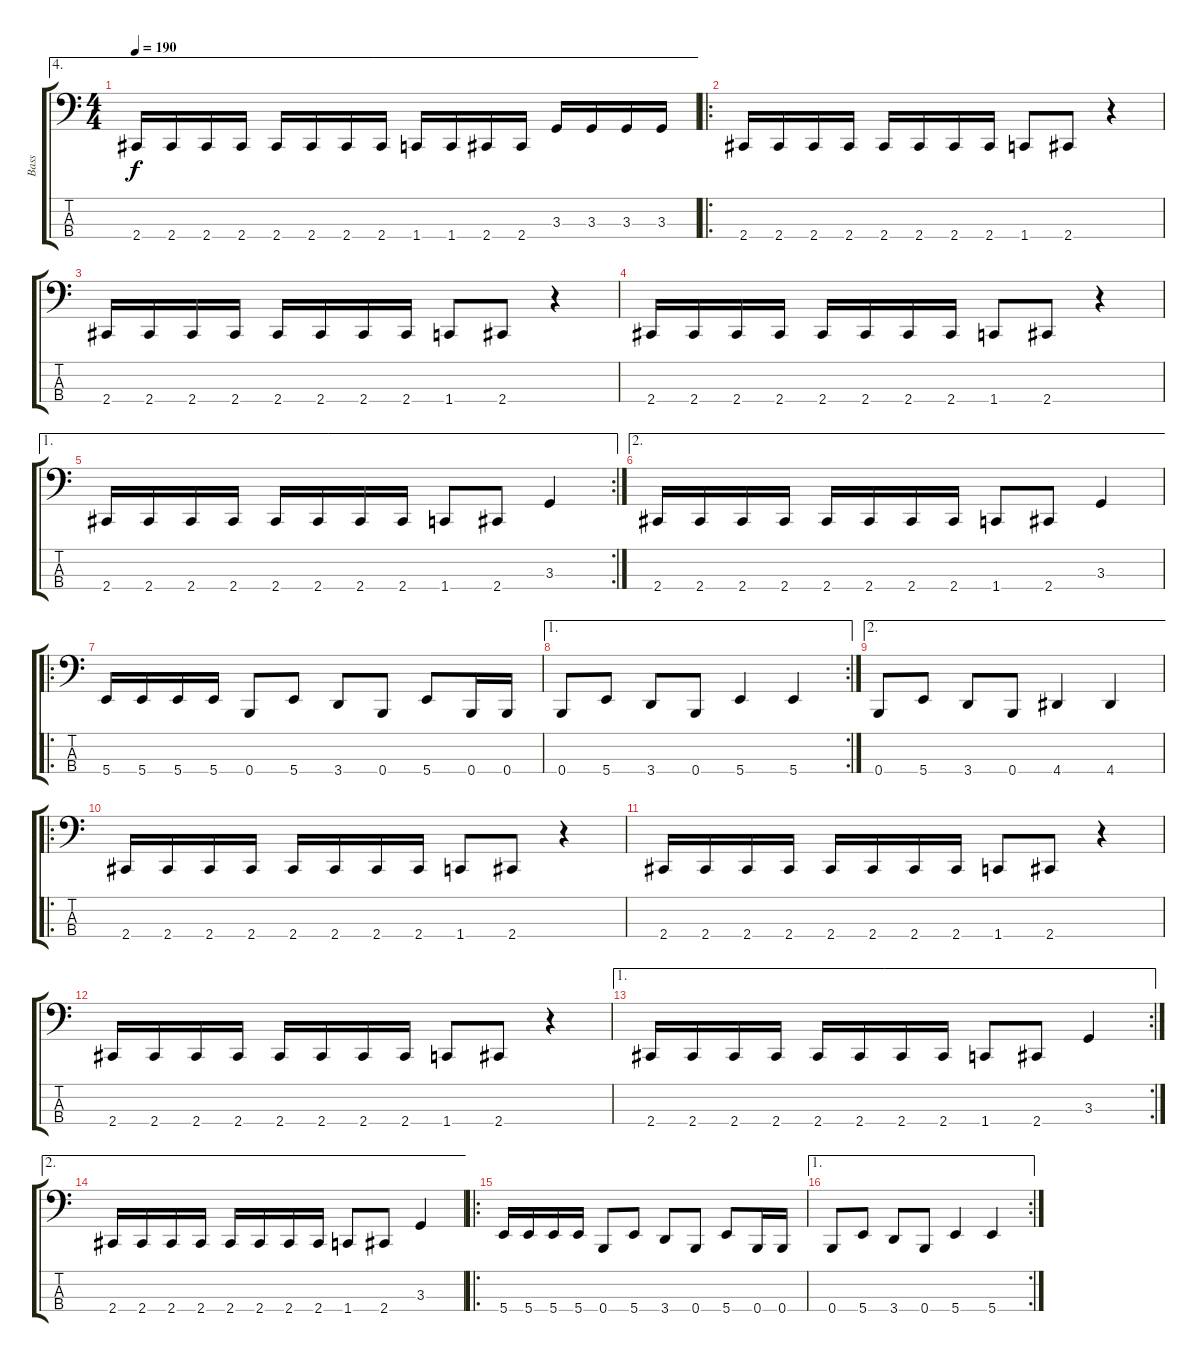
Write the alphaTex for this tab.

\track ("Bass" "Bass") {instrument electricbasspick}
\staff {score tabs}
\tuning (D2 A1 E1 B0) {hide}
\ae 4
\ts (4 4)
\tempo 190
\clef f4
\ks c
2.4.16{dy f} 2.4.16 2.4.16 2.4.16 2.4.16 2.4.16 2.4.16 2.4.16 1.4.16 1.4.16 2.4.16 2.4.16 3.3.16 3.3.16 3.3.16 3.3.16 |
\ro
2.4.16 2.4.16 2.4.16 2.4.16 2.4.16 2.4.16 2.4.16 2.4.16 1.4.8 2.4.8 r.4 |
2.4.16 2.4.16 2.4.16 2.4.16 2.4.16 2.4.16 2.4.16 2.4.16 1.4.8 2.4.8 r.4 |
2.4.16 2.4.16 2.4.16 2.4.16 2.4.16 2.4.16 2.4.16 2.4.16 1.4.8 2.4.8 r.4 |
\ae 1
\rc 2
2.4.16 2.4.16 2.4.16 2.4.16 2.4.16 2.4.16 2.4.16 2.4.16 1.4.8 2.4.8 3.3.4 |
\ae 2
2.4.16 2.4.16 2.4.16 2.4.16 2.4.16 2.4.16 2.4.16 2.4.16 1.4.8 2.4.8 3.3.4 |
\ro
5.4.16 5.4.16 5.4.16 5.4.16 0.4.8 5.4.8 3.4.8 0.4.8 5.4.8 0.4.16 0.4.16 |
\ae 1
\rc 2
0.4.8 5.4.8 3.4.8 0.4.8 5.4.4 5.4.4 |
\ae 2
0.4.8 5.4.8 3.4.8 0.4.8 4.4.4 4.4.4 |
\ro
2.4.16 2.4.16 2.4.16 2.4.16 2.4.16 2.4.16 2.4.16 2.4.16 1.4.8 2.4.8 r.4 |
2.4.16 2.4.16 2.4.16 2.4.16 2.4.16 2.4.16 2.4.16 2.4.16 1.4.8 2.4.8 r.4 |
2.4.16 2.4.16 2.4.16 2.4.16 2.4.16 2.4.16 2.4.16 2.4.16 1.4.8 2.4.8 r.4 |
\ae 1
\rc 2
2.4.16 2.4.16 2.4.16 2.4.16 2.4.16 2.4.16 2.4.16 2.4.16 1.4.8 2.4.8 3.3.4 |
\ae 2
2.4.16 2.4.16 2.4.16 2.4.16 2.4.16 2.4.16 2.4.16 2.4.16 1.4.8 2.4.8 3.3.4 |
\ro
5.4.16 5.4.16 5.4.16 5.4.16 0.4.8 5.4.8 3.4.8 0.4.8 5.4.8 0.4.16 0.4.16 |
\ae 1
\rc 2
0.4.8 5.4.8 3.4.8 0.4.8 5.4.4 5.4.4
